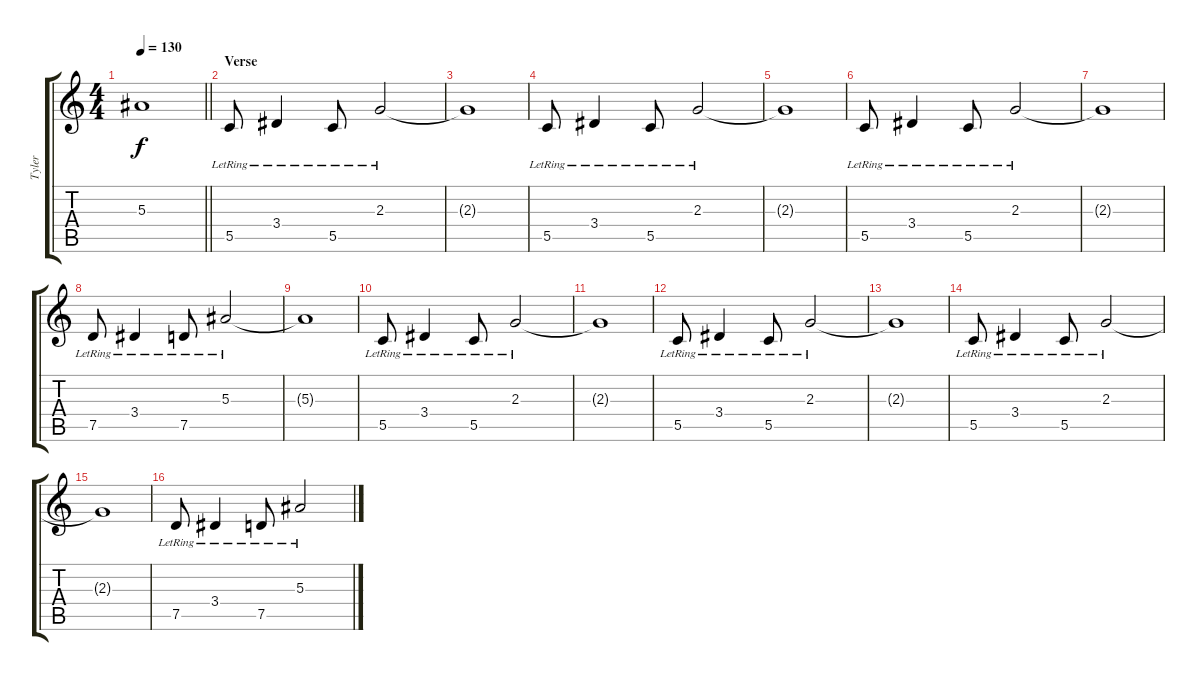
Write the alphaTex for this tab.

\track ("Tyler" "Tyler") {instrument electricguitarjazz}
\staff {score tabs}
\tuning (D4 A3 F3 C3 G2 C2) {hide}
\ts (4 4)
\tempo 130
\clef g2
\barLineRight lightlight
\ks c
5.3{t}.1{dy f} |
\section ("" "Verse")
5.5{lr}.8 3.4{lr}.4 5.5{lr}.8 2.3{lr}.2 |
2.3{t}.1 |
5.5{lr}.8 3.4{lr}.4 5.5{lr}.8 2.3{lr}.2 |
2.3{t}.1 |
5.5{lr}.8 3.4{lr}.4 5.5{lr}.8 2.3{lr}.2 |
2.3{t}.1 |
7.5{lr}.8 3.4{lr}.4 7.5{lr}.8 5.3{lr}.2 |
5.3{t}.1 |
5.5{lr}.8 3.4{lr}.4 5.5{lr}.8 2.3{lr}.2 |
2.3{t}.1 |
5.5{lr}.8 3.4{lr}.4 5.5{lr}.8 2.3{lr}.2 |
2.3{t}.1 |
5.5{lr}.8 3.4{lr}.4 5.5{lr}.8 2.3{lr}.2 |
2.3{t}.1 |
7.5{lr}.8 3.4{lr}.4 7.5{lr}.8 5.3{lr}.2
